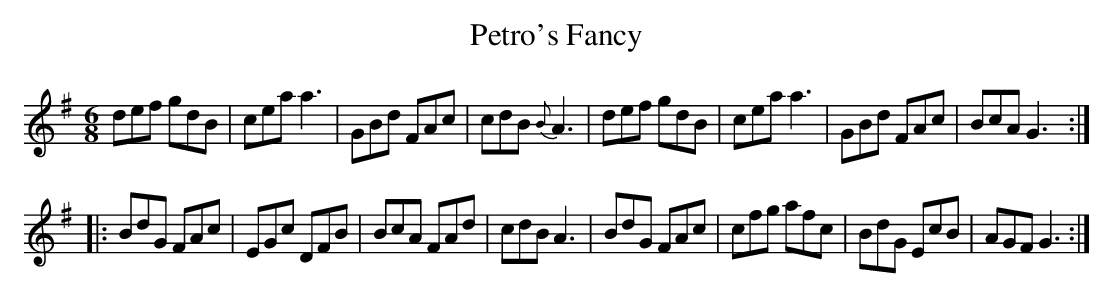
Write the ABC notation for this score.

X:1
T:Petro's Fancy
M:6/8
L:1/8
K:G
def gdB | cea a3 | GBd FAc | cdB {B}A3 | def gdB | cea a3 | GBd FAc | BcA G3 :|
|: BdG FAc | EGc DFB | BcA FAd | cdB A3 | BdG FAc | cfg afc | BdG EcB | AGF G3 :|
